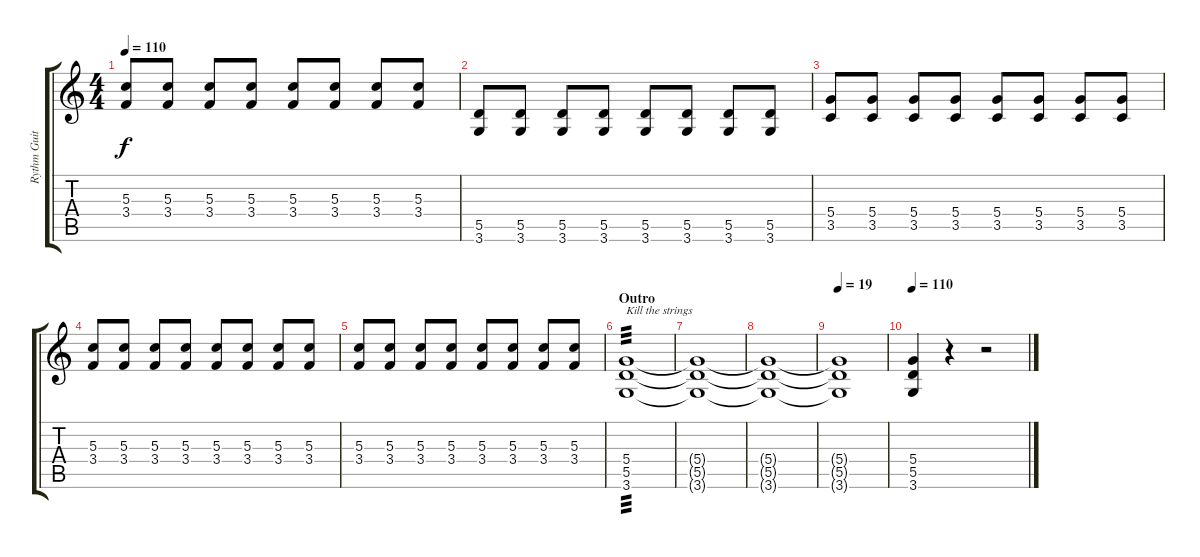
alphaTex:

\track ("Rythm Guitar" "Rythm Guit") {instrument distortionguitar}
\staff {score tabs}
\tuning (E4 B3 G3 D3 A2 E2) {hide}
\ts (4 4)
\tempo 110
\clef g2
\ks c
(5.3 3.4).8{dy f} (5.3 3.4).8 (5.3 3.4).8 (5.3 3.4).8 (5.3 3.4).8 (5.3 3.4).8 (5.3 3.4).8 (5.3 3.4).8 |
(5.5 3.6).8 (5.5 3.6).8 (5.5 3.6).8 (5.5 3.6).8 (5.5 3.6).8 (5.5 3.6).8 (5.5 3.6).8 (5.5 3.6).8 |
(5.4 3.5).8 (5.4 3.5).8 (5.4 3.5).8 (5.4 3.5).8 (5.4 3.5).8 (5.4 3.5).8 (5.4 3.5).8 (5.4 3.5).8 |
(5.3 3.4).8 (5.3 3.4).8 (5.3 3.4).8 (5.3 3.4).8 (5.3 3.4).8 (5.3 3.4).8 (5.3 3.4).8 (5.3 3.4).8 |
(5.3 3.4).8 (5.3 3.4).8 (5.3 3.4).8 (5.3 3.4).8 (5.3 3.4).8 (5.3 3.4).8 (5.3 3.4).8 (5.3 3.4).8 |
\section ("" "Outro")
(5.4 5.5 3.6).1{txt "Kill the strings" tp 3} |
(5.4{t} 5.5{t} 3.6{t}).1 |
(5.4{t} 5.5{t} 3.6{t}).1 |
\tempo 19
(5.4{t} 5.5{t} 3.6{t}).1 |
\tempo 110
(5.4 5.5 3.6).4 r.4 r.2
